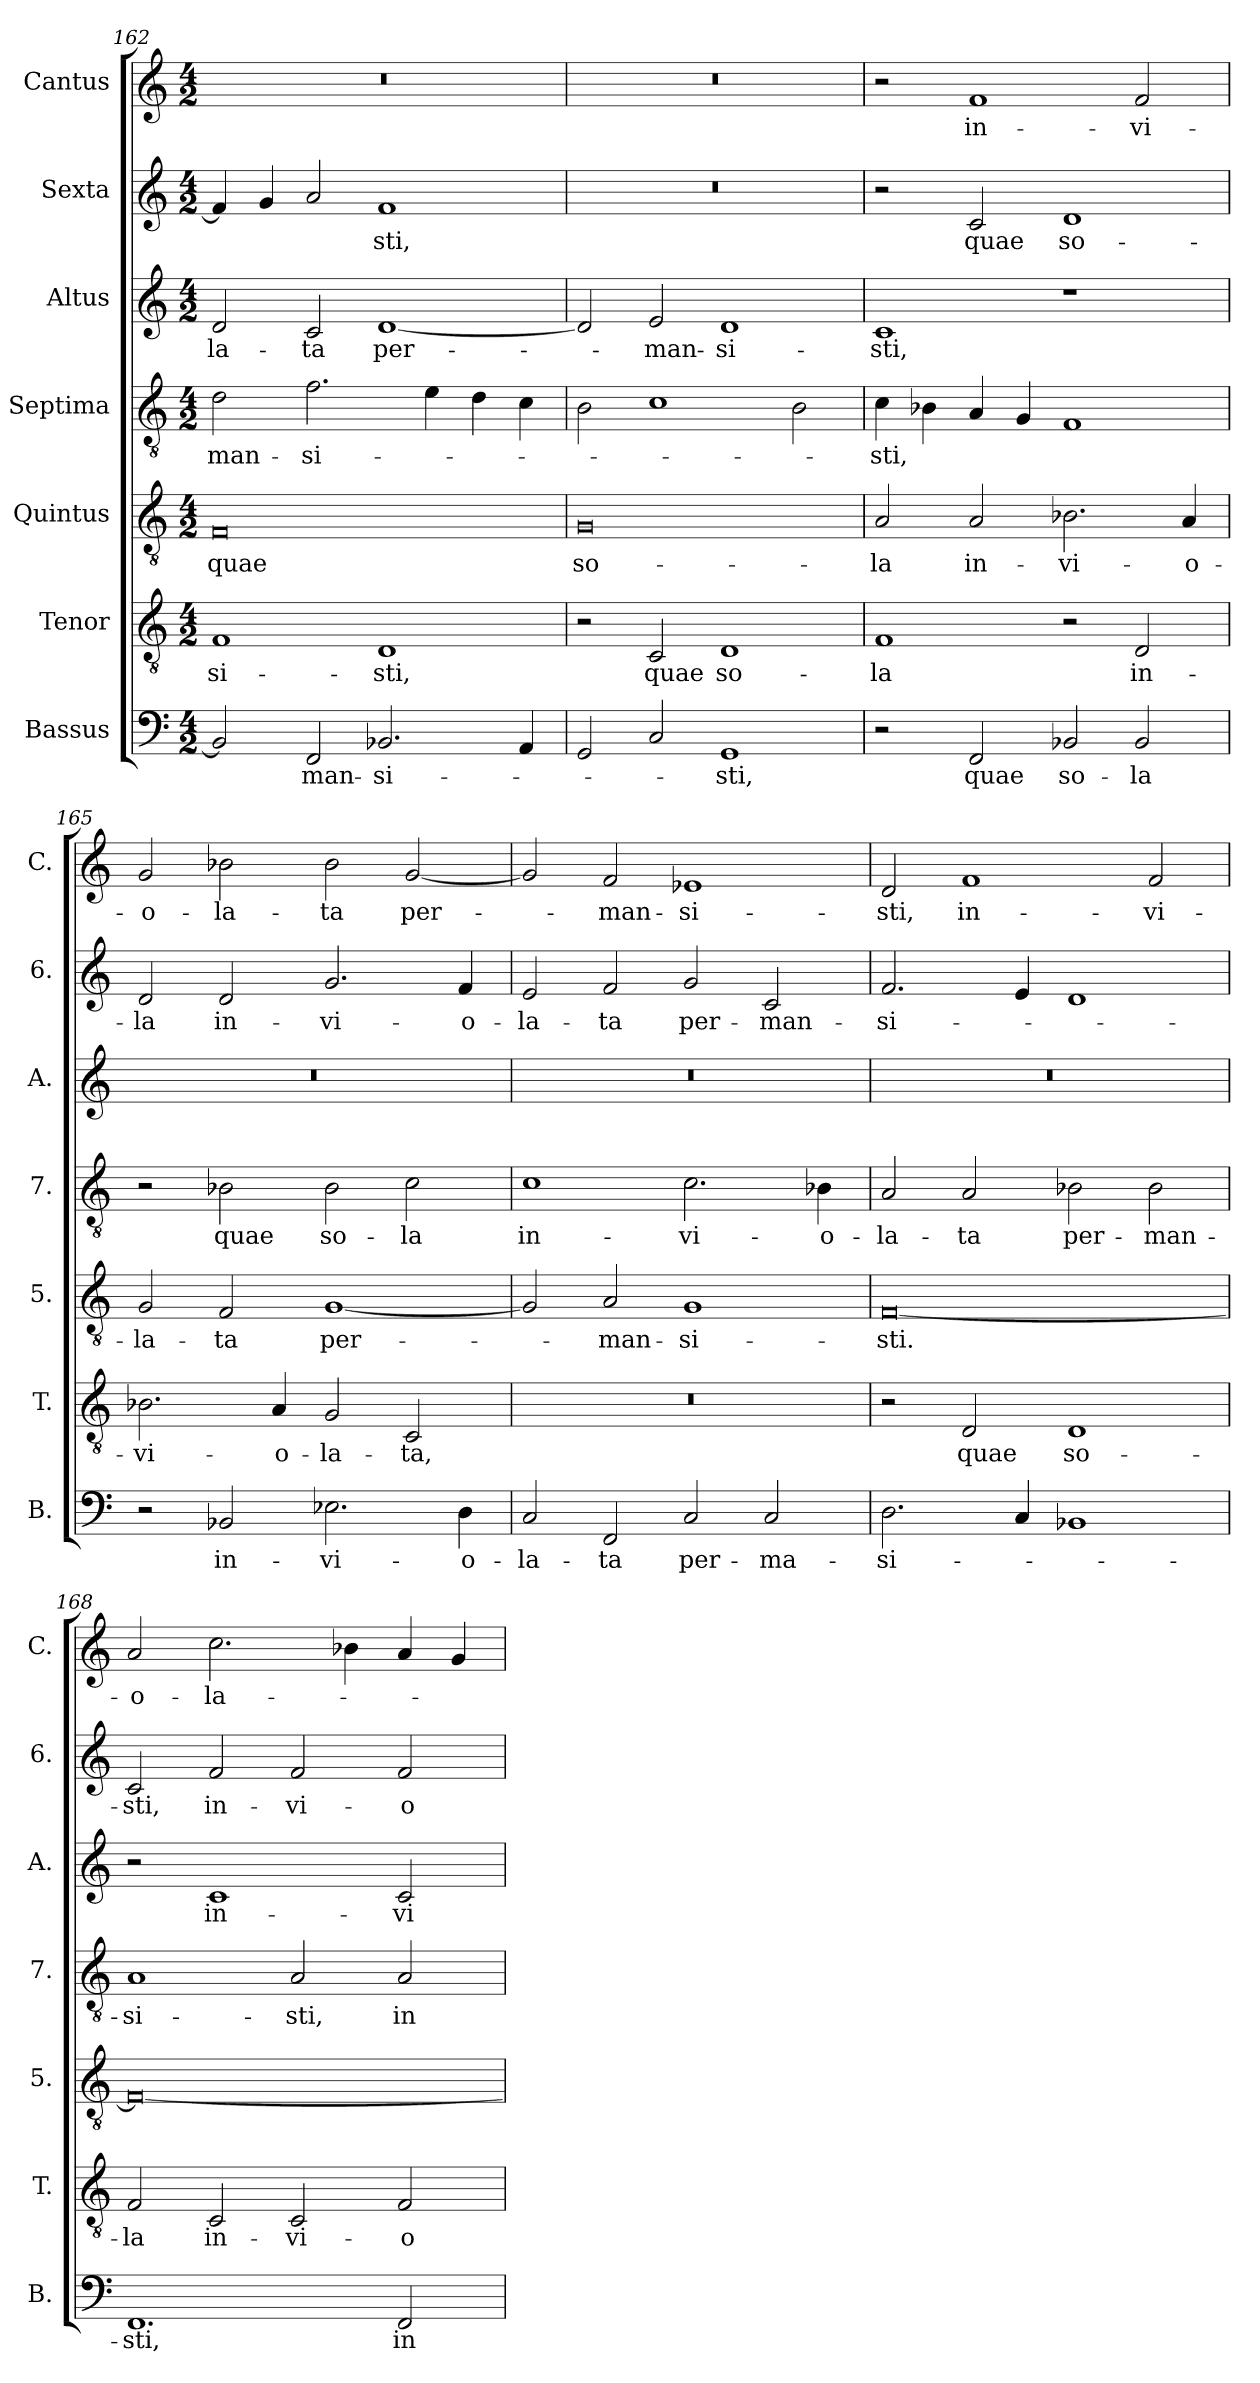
**kern	**text	**kern	**text	**kern	**text	**kern	**text	**kern	**text	**kern	**text	**kern	**text
*part7	*part7	*part6	*part6	*part5	*part5	*part4	*part4	*part3	*part3	*part2	*part2	*part1	*part1
*staff7	*staff7	*staff6	*staff6	*staff5	*staff5	*staff4	*staff4	*staff3	*staff3	*staff2	*staff2	*staff1	*staff1
*I"Bassus	*	*I"Tenor	*	*I"Quintus	*	*I"Septima	*	*I"Altus	*	*I"Sexta	*	*I"Cantus	*
*I'B.	*	*I'T.	*	*I'5.	*	*I'7.	*	*I'A.	*	*I'6.	*	*I'C.	*
*clefF4	*	*clefGv2	*	*clefGv2	*	*clefGv2	*	*clefG2	*	*clefG2	*	*clefG2	*
*k[]	*	*k[]	*	*k[]	*	*k[]	*	*k[]	*	*k[]	*	*k[]	*
*M4/2	*	*M4/2	*	*M4/2	*	*M4/2	*	*M4/2	*	*M4/2	*	*M4/2	*
=162	=162	=162	=162	=162	=162	=162	=162	=162	=162	=162	=162	=162	=162
!	!	!	!LO:LY:b	!	!LO:LY:b	!	!LO:LY:b	!	!LO:LY:b	!	!	!	!
2BB-/]	.	1F	-si-	0F	quae	2d\	-man-	2d/	-la-	4f/]	.	0r	.
.	.	.	.	.	.	.	.	.	.	4g/	.	.	.
!	!LO:LY:b	!	!	!	!	!	!LO:LY:b	!	!LO:LY:b	!	!	!	!
2FF/	-man-	.	.	.	.	2.f\	-si-	2c/	-ta	2a/	.	.	.
!	!LO:LY:b	!	!LO:LY:b	!	!	!	!	!	!LO:LY:b	!	!LO:LY:b	!	!
2.BB-X/	-si-	1D	-sti,	.	.	.	.	[1d	per-	1f	-sti,	.	.
.	.	.	.	.	.	4e\	.	.	.	.	.	.	.
.	.	.	.	.	.	4d\	.	.	.	.	.	.	.
4AA/	.	.	.	.	.	4c\	.	.	.	.	.	.	.
=163	=163	=163	=163	=163	=163	=163	=163	=163	=163	=163	=163	=163	=163
!	!	!	!	!	!LO:LY:b	!	!	!	!	!	!	!	!
2GG/	.	2r	.	0G	so-	2B\	.	2d/]	.	0r	.	0r	.
!	!	!	!LO:LY:b	!	!	!	!	!	!LO:LY:b	!	!	!	!
2C/	.	2C/	quae	.	.	1c	.	2e/	-man-	.	.	.	.
!	!LO:LY:b	!	!LO:LY:b	!	!	!	!	!	!LO:LY:b	!	!	!	!
1GG	-sti,	1D	so-	.	.	.	.	1d	-si-	.	.	.	.
.	.	.	.	.	.	2B\	.	.	.	.	.	.	.
!!LO:PB:g=z
=164	=164	=164	=164	=164	=164	=164	=164	=164	=164	=164	=164	=164	=164
!	!	!	!LO:LY:b	!	!LO:LY:b	!	!LO:LY:b	!	!LO:LY:b	!	!	!	!
2r	.	1F	-la	2A/	-la	4c\	-sti,	1c	-sti,	2r	.	2r	.
.	.	.	.	.	.	4B-X\	.	.	.	.	.	.	.
!	!LO:LY:b	!	!	!	!LO:LY:b	!	!	!	!	!	!LO:LY:b	!	!LO:LY:b
2FF/	quae	.	.	2A/	in-	4A/	.	.	.	2c/	quae	1f	in-
.	.	.	.	.	.	4G/	.	.	.	.	.	.	.
!	!LO:LY:b	!	!	!	!LO:LY:b	!	!	!	!	!	!LO:LY:b	!	!
2BB-X/	so-	2r	.	2.B-X\	-vi-	1F	.	1r	.	1d	so-	.	.
!	!LO:LY:b	!	!LO:LY:b	!	!	!	!	!	!	!	!	!	!LO:LY:b
2BB-/	-la	2D/	in-	.	.	.	.	.	.	.	.	2f/	-vi-
!	!	!	!	!	!LO:LY:b	!	!	!	!	!	!	!	!
.	.	.	.	4A/	-o-	.	.	.	.	.	.	.	.
=165	=165	=165	=165	=165	=165	=165	=165	=165	=165	=165	=165	=165	=165
!	!	!	!LO:LY:b	!	!LO:LY:b	!	!	!	!	!	!LO:LY:b	!	!LO:LY:b
2r	.	2.B-X\	-vi-	2G/	-la-	2r	.	0r	.	2d/	-la	2g/	-o-
!	!LO:LY:b	!	!	!	!LO:LY:b	!	!LO:LY:b	!	!	!	!LO:LY:b	!	!LO:LY:b
2BB-X/	in-	.	.	2F/	-ta	2B-X\	quae	.	.	2d/	in-	2b-X\	-la-
!	!	!	!LO:LY:b	!	!	!	!	!	!	!	!	!	!
.	.	4A/	-o-	.	.	.	.	.	.	.	.	.	.
!	!LO:LY:b	!	!LO:LY:b	!	!LO:LY:b	!	!LO:LY:b	!	!	!	!LO:LY:b	!	!LO:LY:b
2.E-X\	-vi-	2G/	-la-	[1G	per-	2B-\	so-	.	.	2.g/	-vi-	2b-\	-ta
!	!	!	!LO:LY:b	!	!	!	!LO:LY:b	!	!	!	!	!	!LO:LY:b
.	.	2C/	-ta,	.	.	2c\	-la	.	.	.	.	[2g/	per-
!	!LO:LY:b	!	!	!	!	!	!	!	!	!	!LO:LY:b	!	!
4D\	-o-	.	.	.	.	.	.	.	.	4f/	-o-	.	.
=166	=166	=166	=166	=166	=166	=166	=166	=166	=166	=166	=166	=166	=166
!	!LO:LY:b	!	!	!	!	!	!LO:LY:b	!	!	!	!LO:LY:b	!	!
2C/	-la-	0r	.	2G/]	.	1c	in-	0r	.	2e/	-la-	2g/]	.
!	!LO:LY:b	!	!	!	!LO:LY:b	!	!	!	!	!	!LO:LY:b	!	!LO:LY:b
2FF/	-ta	.	.	2A/	-man-	.	.	.	.	2f/	-ta	2f/	-man-
!	!LO:LY:b	!	!	!	!LO:LY:b	!	!LO:LY:b	!	!	!	!LO:LY:b	!	!LO:LY:b
2C/	per-	.	.	1G	-si-	2.c\	-vi-	.	.	2g/	per-	1e-X	-si-
!	!LO:LY:b	!	!	!	!	!	!	!	!	!	!LO:LY:b	!	!
2C/	-ma-	.	.	.	.	.	.	.	.	2c/	-man-	.	.
!	!	!	!	!	!	!	!LO:LY:b	!	!	!	!	!	!
.	.	.	.	.	.	4B-X\	-o-	.	.	.	.	.	.
=167	=167	=167	=167	=167	=167	=167	=167	=167	=167	=167	=167	=167	=167
!	!LO:LY:b	!	!	!	!LO:LY:b	!	!LO:LY:b	!	!	!	!LO:LY:b	!	!LO:LY:b
2.D\	-si-	2r	.	[0F	-sti.	2A/	-la-	0r	.	2.f/	-si-	2d/	-sti,
!	!	!	!LO:LY:b	!	!	!	!LO:LY:b	!	!	!	!	!	!LO:LY:b
.	.	2D/	quae	.	.	2A/	-ta	.	.	.	.	1f	in-
4C/	.	.	.	.	.	.	.	.	.	4e/	.	.	.
!	!	!	!LO:LY:b	!	!	!	!LO:LY:b	!	!	!	!	!	!
1BB-X	.	1D	so-	.	.	2B-X\	per-	.	.	1d	.	.	.
!	!	!	!	!	!	!	!LO:LY:b	!	!	!	!	!	!LO:LY:b
.	.	.	.	.	.	2B-\	-man-	.	.	.	.	2f/	-vi-
=168	=168	=168	=168	=168	=168	=168	=168	=168	=168	=168	=168	=168	=168
!	!LO:LY:b	!	!LO:LY:b	!	!	!	!LO:LY:b	!	!	!	!LO:LY:b	!	!LO:LY:b
1.FF	-sti,	2F/	-la	0F_	.	1A	-si-	2r	.	2c/	-sti,	2a/	-o-
!	!	!	!LO:LY:b	!	!	!	!	!	!LO:LY:b	!	!LO:LY:b	!	!LO:LY:b
.	.	2C/	in-	.	.	.	.	1c	in-	2f/	in-	2.cc\	-la-
!	!	!	!LO:LY:b	!	!	!	!LO:LY:b	!	!	!	!LO:LY:b	!	!
.	.	2C/	-vi-	.	.	2A/	-sti,	.	.	2f/	-vi-	.	.
.	.	.	.	.	.	.	.	.	.	.	.	4b-X\	.
!	!LO:LY:b	!	!LO:LY:b	!	!	!	!LO:LY:b	!	!LO:LY:b	!	!LO:LY:b	!	!
2FF/	in-	2F/	-o-	.	.	2A/	in-	2c/	-vi-	2f/	-o-	4a/	.
.	.	.	.	.	.	.	.	.	.	.	.	4g/	.
=	=	=	=	=	=	=	=	=	=	=	=	=	=
*-	*-	*-	*-	*-	*-	*-	*-	*-	*-	*-	*-	*-	*-
